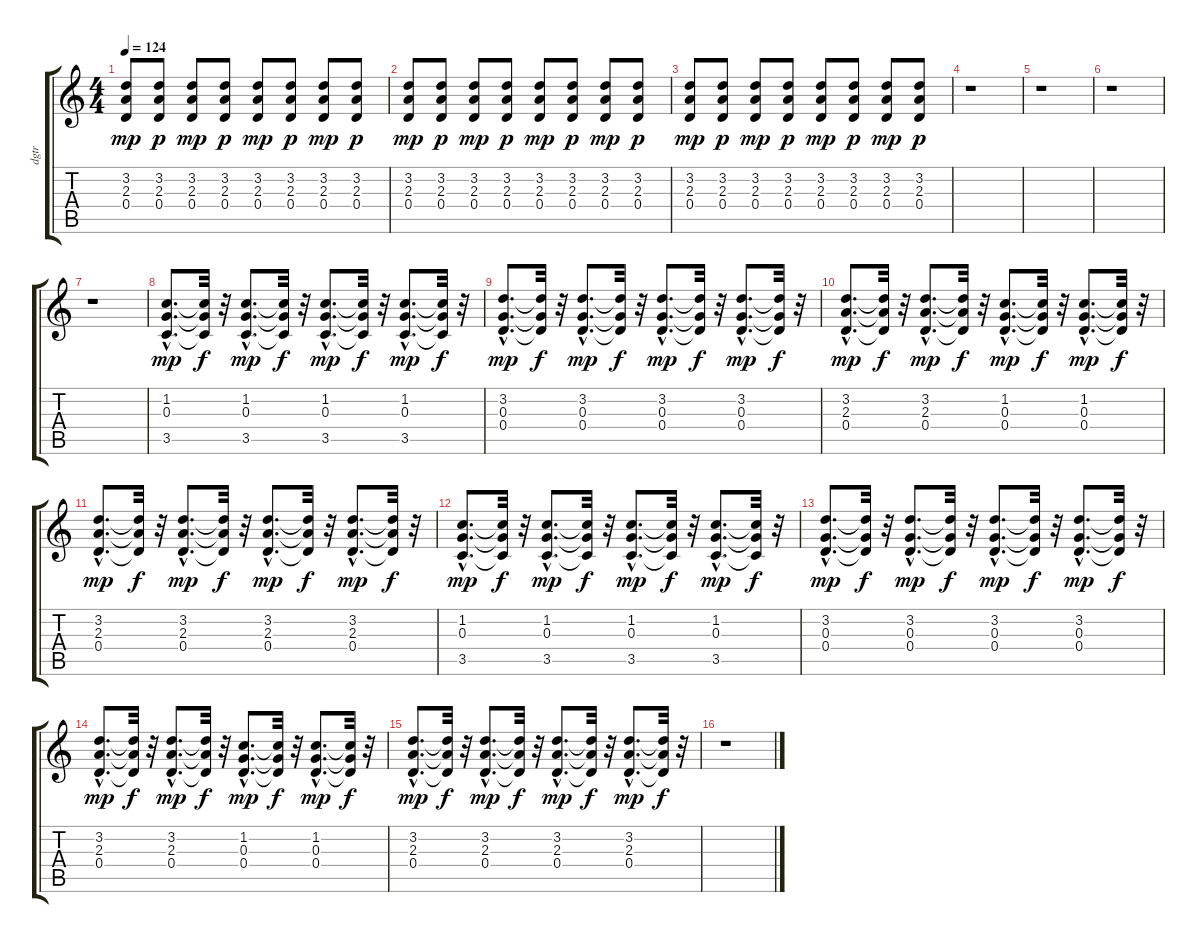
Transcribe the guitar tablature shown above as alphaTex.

\track ("dgtr" "dgtr") {instrument distortionguitar}
\staff {score tabs}
\tuning (E4 B3 G3 D3 A2 E2) {hide}
\ts (4 4)
\tempo 124
\clef g2
\ks c
(3.2 2.3 0.4).8{dy mp} (3.2 2.3 0.4).8{dy p} (3.2 2.3 0.4).8{dy mp} (3.2 2.3 0.4).8{dy p} (3.2 2.3 0.4).8{dy mp} (3.2 2.3 0.4).8{dy p} (3.2 2.3 0.4).8{dy mp} (3.2 2.3 0.4).8{dy p} |
(3.2 2.3 0.4).8{dy mp} (3.2 2.3 0.4).8{dy p} (3.2 2.3 0.4).8{dy mp} (3.2 2.3 0.4).8{dy p} (3.2 2.3 0.4).8{dy mp} (3.2 2.3 0.4).8{dy p} (3.2 2.3 0.4).8{dy mp} (3.2 2.3 0.4).8{dy p} |
(3.2 2.3 0.4).8{dy mp} (3.2 2.3 0.4).8{dy p} (3.2 2.3 0.4).8{dy mp} (3.2 2.3 0.4).8{dy p} (3.2 2.3 0.4).8{dy mp} (3.2 2.3 0.4).8{dy p} (3.2 2.3 0.4).8{dy mp} (3.2 2.3 0.4).8{dy p} |
r.1 |
r.1 |
r.1 |
r.1 |
(1.2{hac} 0.3{hac} 3.5{hac}).8{d dy mp} (1.2{t} 0.3{t} 3.5{t}).32{dy f} r.32 (1.2{hac} 0.3{hac} 3.5{hac}).8{d dy mp} (1.2{t} 0.3{t} 3.5{t}).32{dy f} r.32 (1.2{hac} 0.3{hac} 3.5{hac}).8{d dy mp} (1.2{t} 0.3{t} 3.5{t}).32{dy f} r.32 (1.2{hac} 0.3{hac} 3.5{hac}).8{d dy mp} (1.2{t} 0.3{t} 3.5{t}).32{dy f} r.32 |
(3.2{hac} 0.3{hac} 0.4{hac}).8{d dy mp} (3.2{t} 0.3{t} 0.4{t}).32{dy f} r.32 (3.2{hac} 0.3{hac} 0.4{hac}).8{d dy mp} (3.2{t} 0.3{t} 0.4{t}).32{dy f} r.32 (3.2{hac} 0.3{hac} 0.4{hac}).8{d dy mp} (3.2{t} 0.3{t} 0.4{t}).32{dy f} r.32 (3.2{hac} 0.3{hac} 0.4{hac}).8{d dy mp} (3.2{t} 0.3{t} 0.4{t}).32{dy f} r.32 |
(3.2{hac} 2.3{hac} 0.4{hac}).8{d dy mp} (3.2{t} 2.3{t} 0.4{t}).32{dy f} r.32 (3.2{hac} 2.3{hac} 0.4{hac}).8{d dy mp} (3.2{t} 2.3{t} 0.4{t}).32{dy f} r.32 (1.2{hac} 0.3{hac} 0.4{hac}).8{d dy mp} (1.2{t} 0.3{t} 0.4{t}).32{dy f} r.32 (1.2{hac} 0.3{hac} 0.4{hac}).8{d dy mp} (1.2{t} 0.3{t} 0.4{t}).32{dy f} r.32 |
(3.2{hac} 2.3{hac} 0.4{hac}).8{d dy mp} (3.2{t} 2.3{t} 0.4{t}).32{dy f} r.32 (3.2{hac} 2.3{hac} 0.4{hac}).8{d dy mp} (3.2{t} 2.3{t} 0.4{t}).32{dy f} r.32 (3.2{hac} 2.3{hac} 0.4{hac}).8{d dy mp} (3.2{t} 2.3{t} 0.4{t}).32{dy f} r.32 (3.2{hac} 2.3{hac} 0.4{hac}).8{d dy mp} (3.2{t} 2.3{t} 0.4{t}).32{dy f} r.32 |
(1.2{hac} 0.3{hac} 3.5{hac}).8{d dy mp} (1.2{t} 0.3{t} 3.5{t}).32{dy f} r.32 (1.2{hac} 0.3{hac} 3.5{hac}).8{d dy mp} (1.2{t} 0.3{t} 3.5{t}).32{dy f} r.32 (1.2{hac} 0.3{hac} 3.5{hac}).8{d dy mp} (1.2{t} 0.3{t} 3.5{t}).32{dy f} r.32 (1.2{hac} 0.3{hac} 3.5{hac}).8{d dy mp} (1.2{t} 0.3{t} 3.5{t}).32{dy f} r.32 |
(3.2{hac} 0.3{hac} 0.4{hac}).8{d dy mp} (3.2{t} 0.3{t} 0.4{t}).32{dy f} r.32 (3.2{hac} 0.3{hac} 0.4{hac}).8{d dy mp} (3.2{t} 0.3{t} 0.4{t}).32{dy f} r.32 (3.2{hac} 0.3{hac} 0.4{hac}).8{d dy mp} (3.2{t} 0.3{t} 0.4{t}).32{dy f} r.32 (3.2{hac} 0.3{hac} 0.4{hac}).8{d dy mp} (3.2{t} 0.3{t} 0.4{t}).32{dy f} r.32 |
(3.2{hac} 2.3{hac} 0.4{hac}).8{d dy mp} (3.2{t} 2.3{t} 0.4{t}).32{dy f} r.32 (3.2{hac} 2.3{hac} 0.4{hac}).8{d dy mp} (3.2{t} 2.3{t} 0.4{t}).32{dy f} r.32 (1.2{hac} 0.3{hac} 0.4{hac}).8{d dy mp} (1.2{t} 0.3{t} 0.4{t}).32{dy f} r.32 (1.2{hac} 0.3{hac} 0.4{hac}).8{d dy mp} (1.2{t} 0.3{t} 0.4{t}).32{dy f} r.32 |
(3.2{hac} 2.3{hac} 0.4{hac}).8{d dy mp} (3.2{t} 2.3{t} 0.4{t}).32{dy f} r.32 (3.2{hac} 2.3{hac} 0.4{hac}).8{d dy mp} (3.2{t} 2.3{t} 0.4{t}).32{dy f} r.32 (3.2{hac} 2.3{hac} 0.4{hac}).8{d dy mp} (3.2{t} 2.3{t} 0.4{t}).32{dy f} r.32 (3.2{hac} 2.3{hac} 0.4{hac}).8{d dy mp} (3.2{t} 2.3{t} 0.4{t}).32{dy f} r.32 |
r.1
